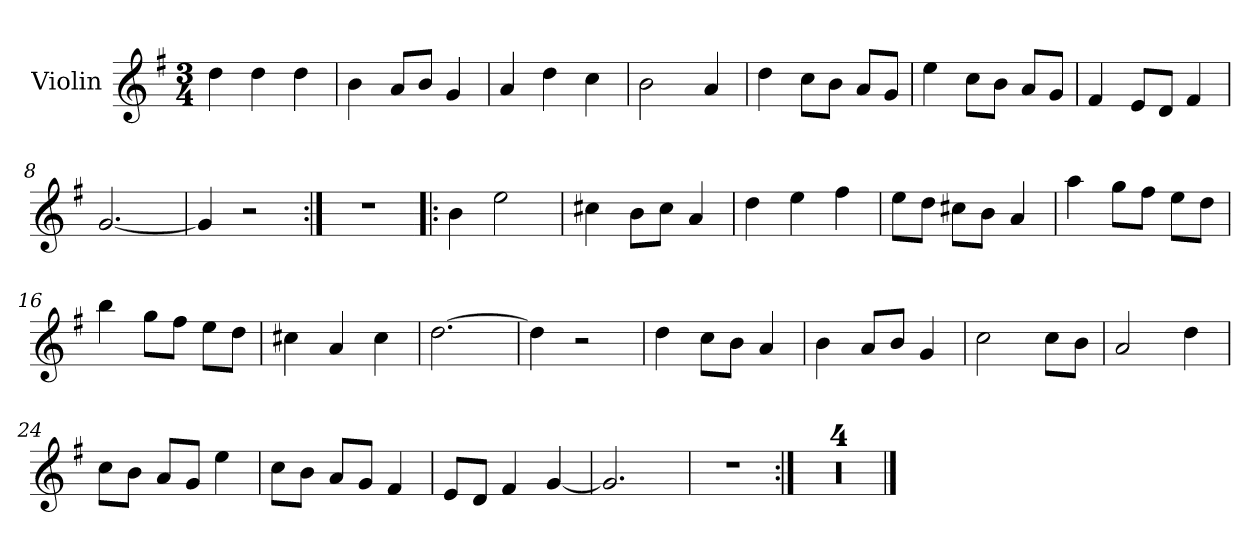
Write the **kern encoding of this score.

**kern
*part1
*staff1
*I"Violin
*I'Vln.
*clefG2
*k[f#]
*G:
*M3/4
=1
4dd\
4dd\
4dd\
=2
4b\
8a/L
8b/J
4g/
=3
4a/
4dd\
4cc\
=4
2b\
4a/
=5
4dd\
8cc\L
8b\J
8a/L
8g/J
=6
4ee\
8cc\L
8b\J
8a/L
8g/J
=7
4f#/
8e/L
8d/J
4f#/
=8
[2.g/
=9
4g/]
2r
=10:|!
2.r
!!LO:LB:g=z
=11!|:
4b\
2ee\
=12
4cc#X\
8b\L
8cc#\J
4a/
=13
4dd\
4ee\
4ff#\
=14
8ee\L
8dd\J
8cc#X\L
8b\J
4a/
=15
4aa\
8gg\L
8ff#\J
8ee\L
8dd\J
=16
4bb\
8gg\L
8ff#\J
8ee\L
8dd\J
=17
4cc#X\
4a/
4cc#\
=18
[2.dd\
=19
4dd\]
2r
!!LO:LB:g=z
=20
4dd\
8cc\L
8b\J
4a/
=21
4b\
8a/L
8b/J
4g/
=22
2cc\
8cc\L
8b\J
=23
2a/
4dd\
=24
8cc\L
8b\J
8a/L
8g/J
4ee\
=25
8cc\L
8b\J
8a/L
8g/J
4f#/
=26
8e/L
8d/J
4f#/
[4g/
=27
2.g/]
=28
2.r
=29:|!
2.r
=30
2.r
!!LO:LB:g=z
=31
2.r
=32
2.r
==
*-
